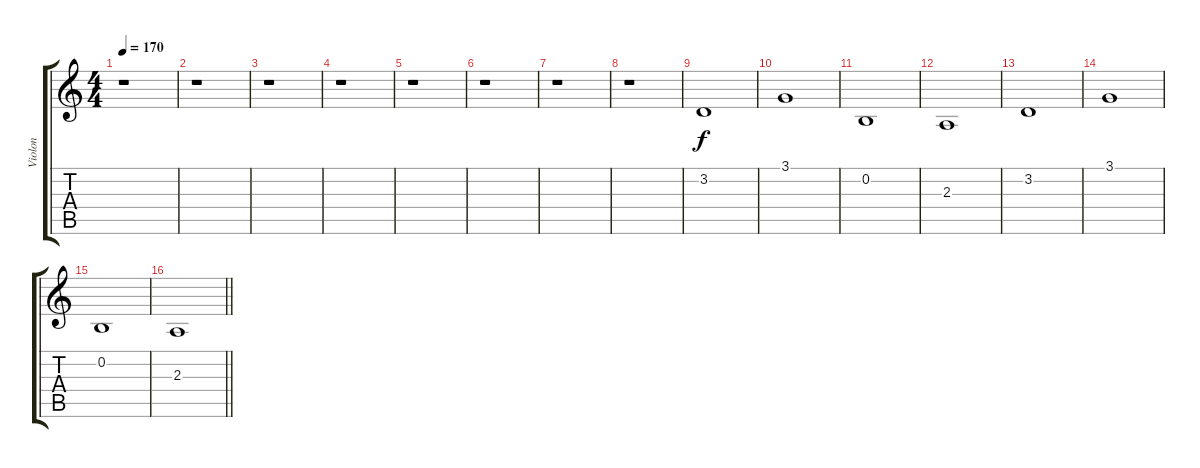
\track ("Violon" "Violon") {instrument tremolostrings}
\staff {score tabs}
\tuning (E4 B3 G3 D3 A2 E2) {hide}
\ts (4 4)
\tempo 170
\clef g2
\ks c
r.1{dy f} |
r.1 |
r.1 |
r.1 |
r.1 |
r.1 |
r.1 |
r.1 |
3.2.1 |
3.1.1 |
0.2.1 |
2.3.1 |
3.2.1 |
3.1.1 |
0.2.1 |
\barLineRight lightlight
2.3.1
